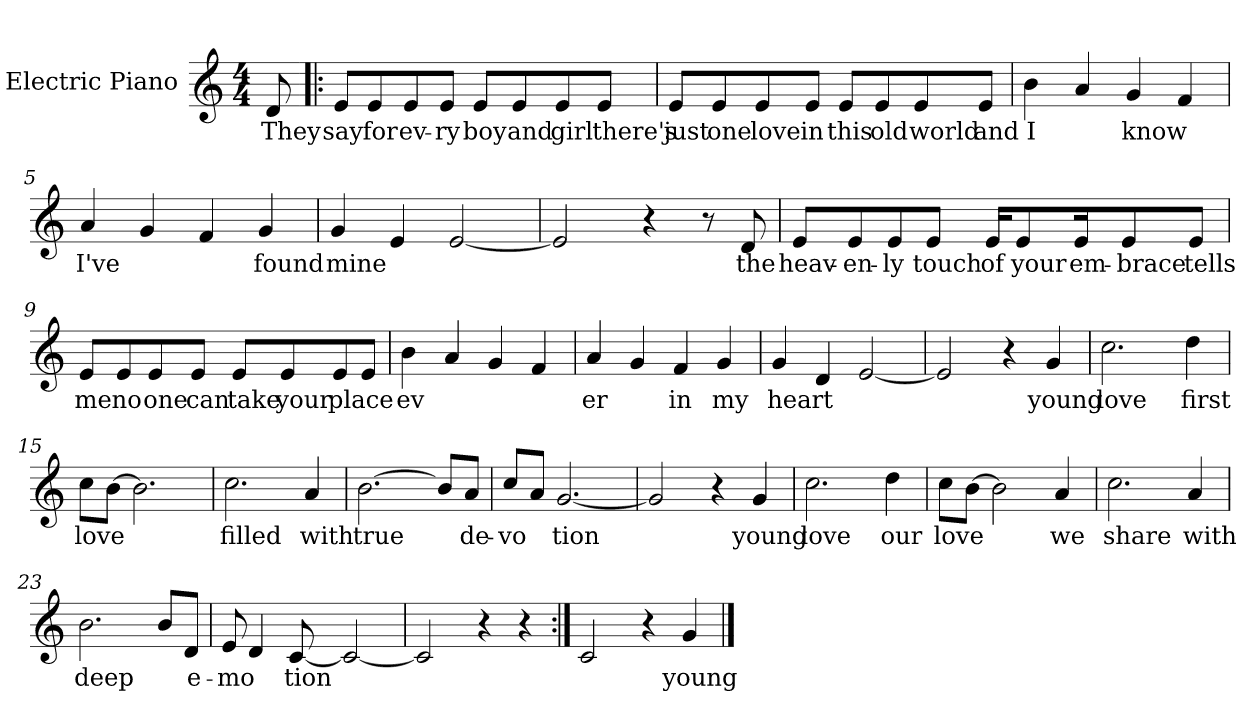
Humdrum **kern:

**kern	**text
*part1	*part1
*staff1	*staff1
*I"Electric Piano	*
*I'E.Pno	*
*clefG2	*
*k[]	*
*C:	*
*M4/4	*
=1	=1
8d/	They
=2!|:	=2!|:
8e/L	say
8e/	for
8e/	ev-
8e/J	-ry
8e/L	boy
8e/	and
8e/	girl
8e/J	there's
=3	=3
8e/L	just
8e/	one
8e/	love
8e/J	in
8e/L	this
8e/	old
8e/	world
8e/J	and
=4	=4
4b\	I
4a/	.
4g/	know
4f/	.
!!LO:LB:g=z
=5	=5
4a/	I've
4g/	.
4f/	.
4g/	found
=6	=6
4g/	mine
4e/	.
[2e/	.
=7	=7
2e/]	.
4r	.
8r	.
8d/	the
=8	=8
8e/L	heav-
8e/	-en-
8e/	-ly
8e/J	touch
16e/L	of
8e/	your
16e/	em-
8e/	-brace
8e/J	tells
!!LO:LB:g=z
=9	=9
8e/L	me
8e/	no
8e/	one
8e/J	can
8e/L	take
8e/	your
8e/	place
8e/J	.
=10	=10
4b\	ev
4a/	.
4g/	.
4f/	.
=11	=11
4a/	er
4g/	.
4f/	in
4g/	my
=12	=12
4g/	heart
4d/	.
[2e/	.
!!LO:LB:g=z
=13	=13
2e/]	.
4r	.
4g/	young
=14	=14
2.cc\	love
4dd\	first
=15	=15
8cc\L	love
[8b\J	.
2.b\]	.
=16	=16
2.cc\	filled
4a/	with
!!LO:LB:g=z
=17	=17
[2.b\	true
8b/L]	.
8a/J	de-
=18	=18
8cc/L	-vo
8a/J	.
[2.g/	tion
=19	=19
2g/]	.
4r	.
4g/	young
=20	=20
2.cc\	love
4dd\	our
!!LO:LB:g=z
=21	=21
8cc\L	love
[8b\J	.
2b\]	.
4a/	we
=22	=22
2.cc\	share
4a/	with
=23	=23
2.b\	deep
8b/L	.
8d/J	e-
=24	=24
8e/	-mo
4d/	.
[8c/	tion
2c/_	.
=25	=25
2c/]	.
4r	.
4r	.
=26:|!	=26:|!
2c/	.
4r	.
4g/	young
==	==
*-	*-
